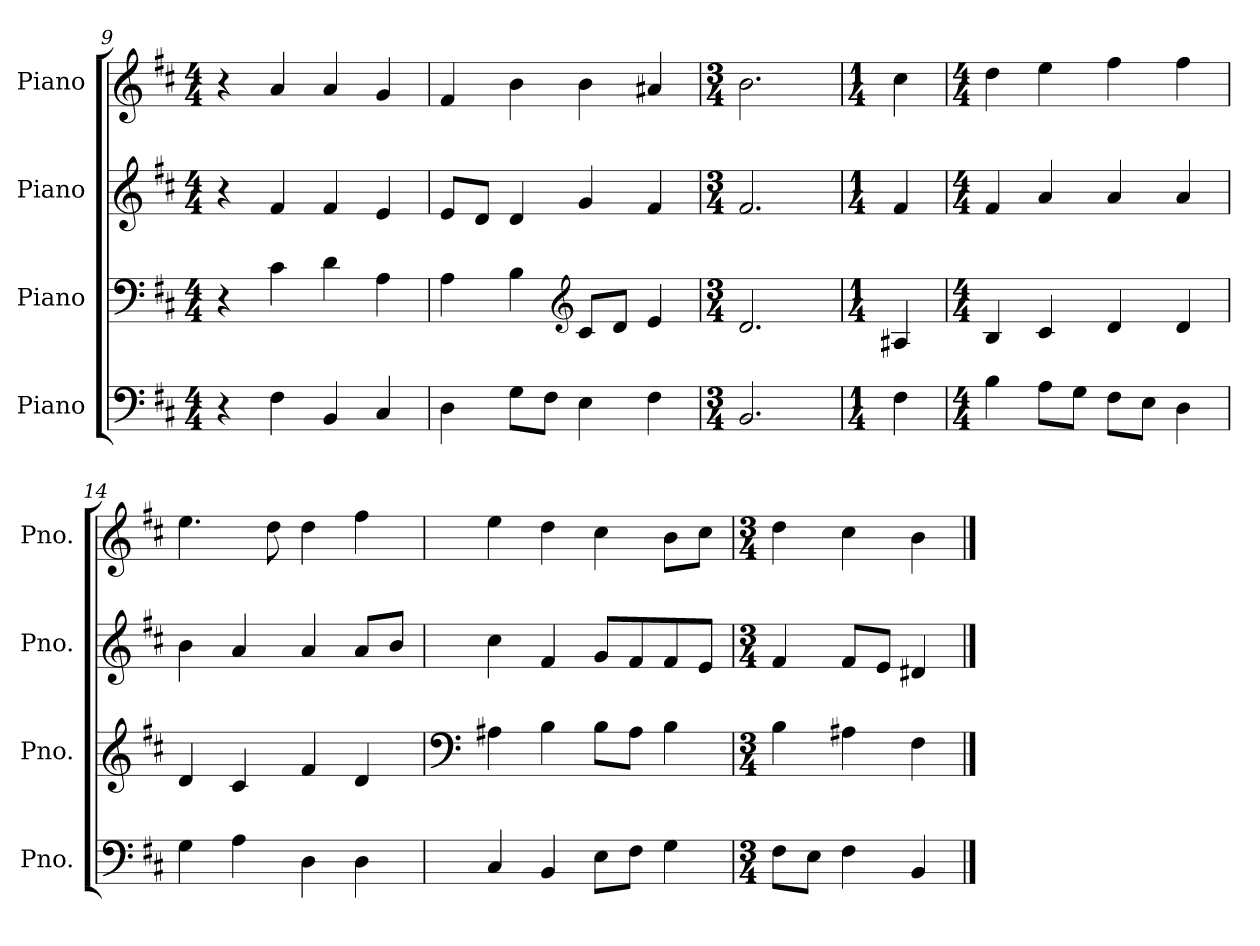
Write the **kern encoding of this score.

**kern	**kern	**kern	**kern
*part4	*part3	*part2	*part1
*staff4	*staff3	*staff2	*staff1
*I"Piano	*I"Piano	*I"Piano	*I"Piano
*I'Pno.	*I'Pno.	*I'Pno.	*I'Pno.
*clefF4	*clefF4	*clefG2	*clefG2
*k[f#c#]	*k[f#c#]	*k[f#c#]	*k[f#c#]
*M4/4	*M4/4	*M4/4	*M4/4
=9	=9	=9	=9
4r	4r	4r	4r
4F#\	4c#\	4f#/	4a/
4BB/	4d\	4f#/	4a/
4C#/	4A\	4e/	4g/
=10	=10	=10	=10
4D\	4A\	8e/L	4f#/
.	.	8d/J	.
8G\L	4B\	4d/	4b\
8F#\J	.	.	.
*	*clefG2	*	*
4E\	8c#/L	4g/	4b\
.	8d/J	.	.
4F#\	4e/	4f#/	4a#X/
=11	=11	=11	=11
*M3/4	*M3/4	*M3/4	*M3/4
2.BB/	2.d/	2.f#/	2.b\
!!LO:LB:g=z
=12	=12	=12	=12
*M1/4	*M1/4	*M1/4	*M1/4
4F#\	4A#X/	4f#/	4cc#\
=13	=13	=13	=13
*M4/4	*M4/4	*M4/4	*M4/4
4B\	4B/	4f#/	4dd\
8A\L	4c#/	4a/	4ee\
8G\J	.	.	.
8F#\L	4d/	4a/	4ff#\
8E\J	.	.	.
4D\	4d/	4a/	4ff#\
=14	=14	=14	=14
4G\	4d/	4b\	4.ee\
4A\	4c#/	4a/	.
.	.	.	8dd\
4D\	4f#/	4a/	4dd\
4D\	4d/	8a/L	4ff#\
.	.	8b/J	.
=15	=15	=15	=15
*	*clefF4	*	*
4C#/	4A#X\	4cc#\	4ee\
4BB/	4B\	4f#/	4dd\
8E\L	8B\L	8g/L	4cc#\
8F#\J	8A#\J	8f#/	.
4G\	4B\	8f#/	8b\L
.	.	8e/J	8cc#\J
=16	=16	=16	=16
*M3/4	*M3/4	*M3/4	*M3/4
8F#\L	4B\	4f#/	4dd\
8E\J	.	.	.
4F#\	4A#X\	8f#/L	4cc#\
.	.	8e/J	.
4BB/	4F#\	4d#X/	4b\
==	==	==	==
*-	*-	*-	*-
